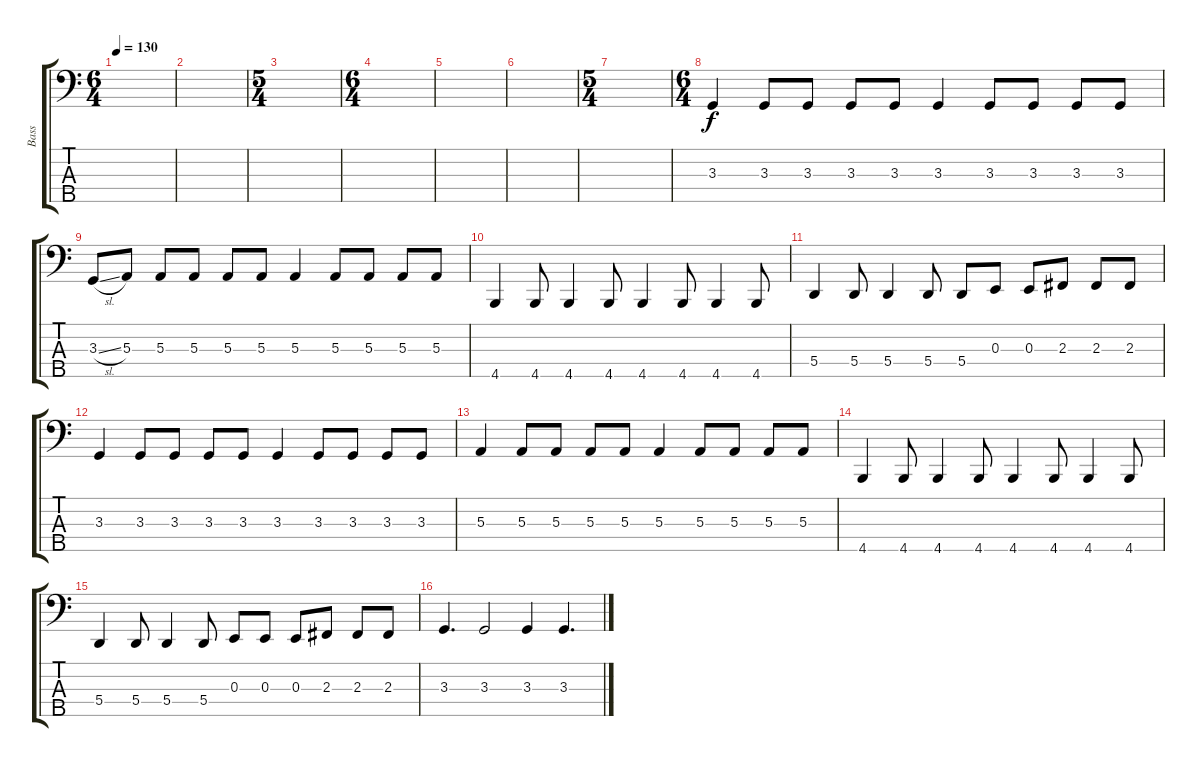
\track ("Bass" "Bass") {instrument electricbassfinger}
\staff {score tabs}
\tuning (D2 A1 E1 A0 G0) {hide}
\ts (6 4)
\tempo 130
\clef f4
\ks c
|
|
\ts (5 4)
|
\ts (6 4)
|
|
|
\ts (5 4)
|
\ts (6 4)
3.3.4 3.3.8 3.3.8 3.3.8 3.3.8 3.3.4 3.3.8 3.3.8 3.3.8 3.3.8 |
3.3{sl}.8 5.3.8 5.3.8 5.3.8 5.3.8 5.3.8 5.3.4 5.3.8 5.3.8 5.3.8 5.3.8 |
4.5.4 4.5.8 4.5.4 4.5.8 4.5.4 4.5.8 4.5.4 4.5.8 |
5.4.4 5.4.8 5.4.4 5.4.8 5.4.8 0.3.8 0.3.8 2.3.8 2.3.8 2.3.8 |
3.3.4 3.3.8 3.3.8 3.3.8 3.3.8 3.3.4 3.3.8 3.3.8 3.3.8 3.3.8 |
5.3.4 5.3.8 5.3.8 5.3.8 5.3.8 5.3.4 5.3.8 5.3.8 5.3.8 5.3.8 |
4.5.4 4.5.8 4.5.4 4.5.8 4.5.4 4.5.8 4.5.4 4.5.8 |
5.4.4 5.4.8 5.4.4 5.4.8 0.3.8 0.3.8 0.3.8 2.3.8 2.3.8 2.3.8 |
3.3.4{d} 3.3.2 3.3.4 3.3.4{d}
